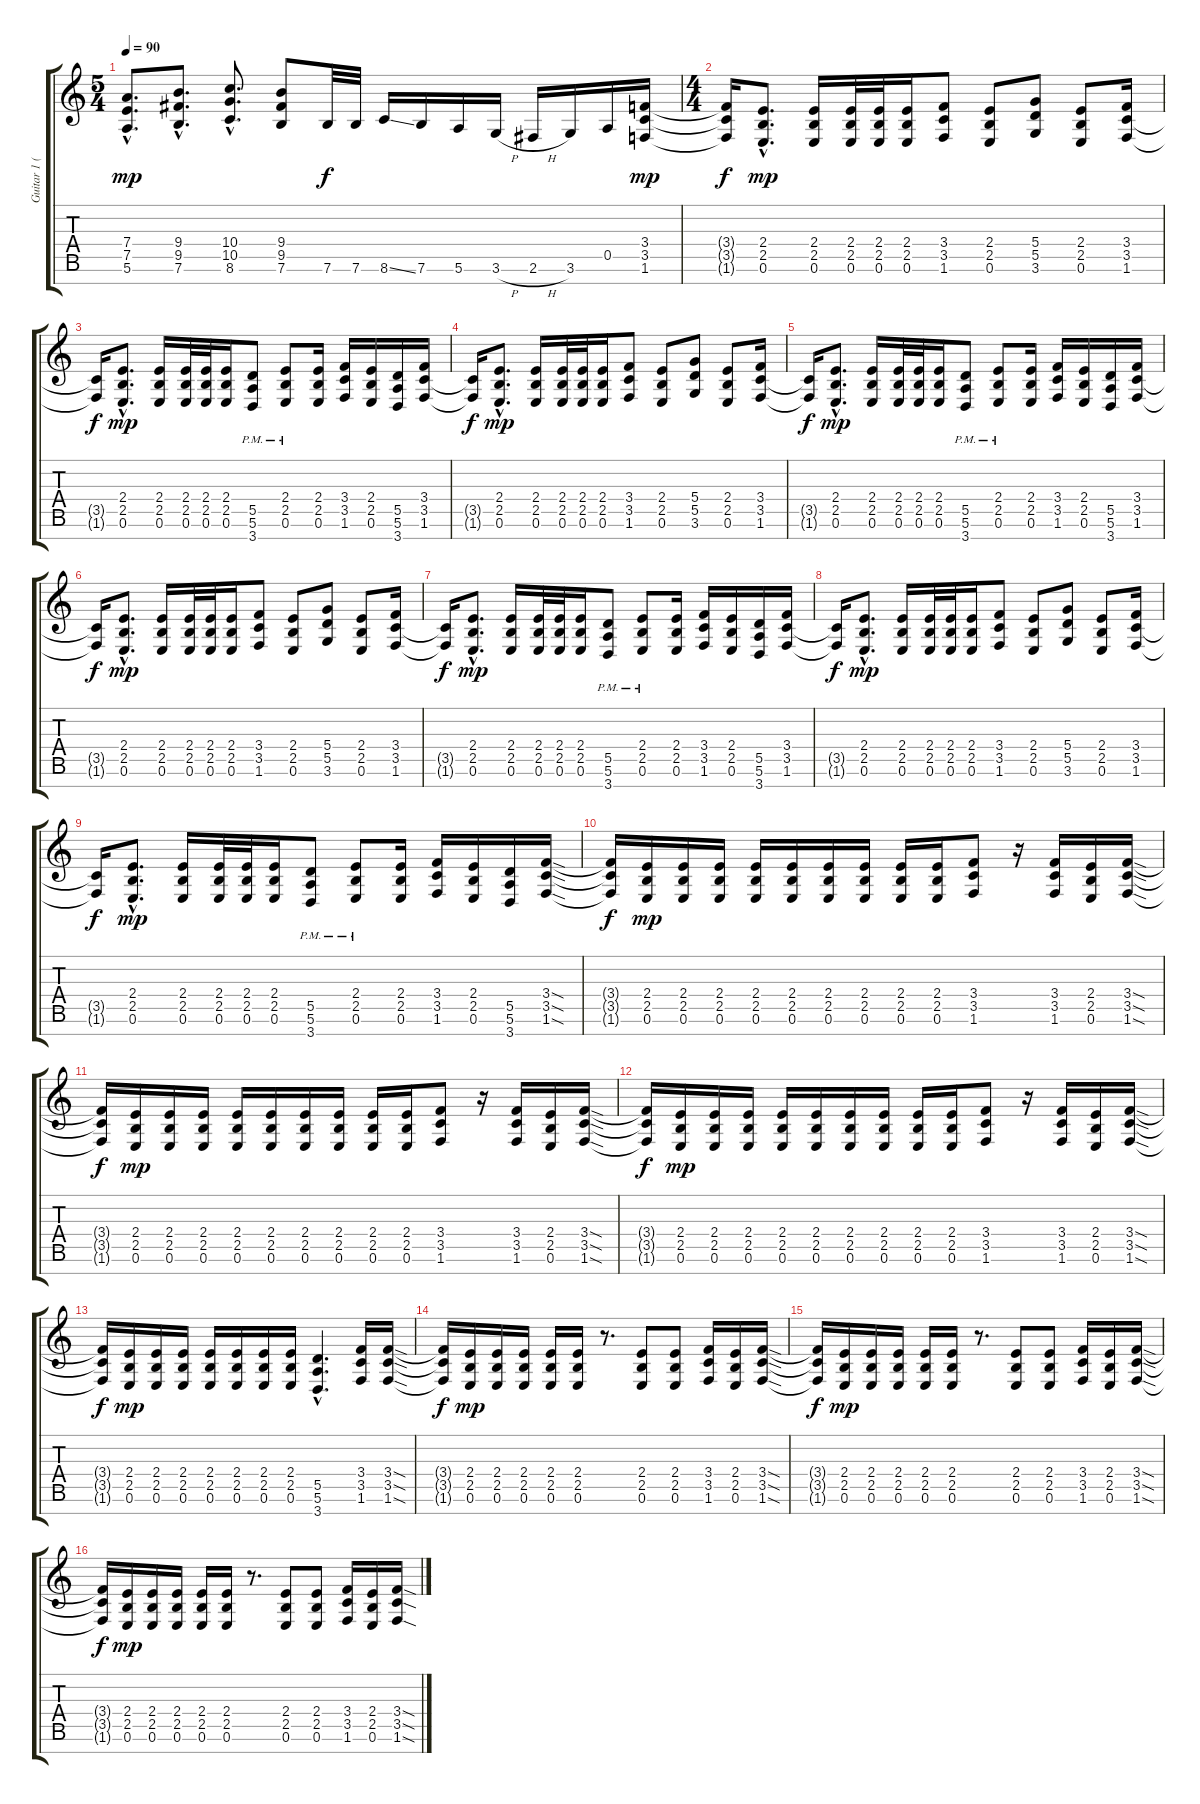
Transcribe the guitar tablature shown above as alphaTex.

\track ("Guitar 1 (7 strings)" "Guitar 1 (") {instrument distortionguitar}
\staff {score tabs}
\tuning (E4 B3 G3 D3 A2 E2 B1) {hide}
\ts (5 4)
\tempo 90
\clef g2
\ks c
(7.4{hac} 7.5{hac} 5.6{hac}).8{d dy mp} (9.4{hac} 9.5{hac} 7.6{hac}).8{d} (10.4{hac} 10.5{hac} 8.6{hac}).8{d} (9.4 9.5 7.6).8 7.6.32{dy f} 7.6.32 8.6{ss}.16 7.6.16 5.6.16 3.6{h}.16 2.6{h}.16 3.6.16 0.5.16 (3.4 3.5 1.6).16{dy mp} |
\ts (4 4)
(3.4{t} 3.5{t} 1.6{t}).16{dy f} (2.4{hac} 2.5{hac} 0.6{hac}).8{d dy mp} (2.4 2.5 0.6).16 (2.4 2.5 0.6).32 (2.4 2.5 0.6).32 (2.4 2.5 0.6).16 (3.4 3.5 1.6).8 (2.4 2.5 0.6).8 (5.4 5.5 3.6).8 (2.4 2.5 0.6).8 (3.4 3.5 1.6).16 |
(3.5{t} 1.6{t}).16{dy f} (2.4{hac} 2.5{hac} 0.6{hac}).8{d dy mp} (2.4 2.5 0.6).16 (2.4 2.5 0.6).32 (2.4 2.5 0.6).32 (2.4 2.5 0.6).16 (5.5{pm} 5.6{pm} 3.7{pm}).8 (2.4{pm} 2.5{pm} 0.6{pm}).8 (2.4 2.5 0.6).16 (3.4 3.5 1.6).16 (2.4 2.5 0.6).16 (5.5 5.6 3.7).16 (3.4 3.5 1.6).16 |
(3.5{t} 1.6{t}).16{dy f} (2.4{hac} 2.5{hac} 0.6{hac}).8{d dy mp} (2.4 2.5 0.6).16 (2.4 2.5 0.6).32 (2.4 2.5 0.6).32 (2.4 2.5 0.6).16 (3.4 3.5 1.6).8 (2.4 2.5 0.6).8 (5.4 5.5 3.6).8 (2.4 2.5 0.6).8 (3.4 3.5 1.6).16 |
(3.5{t} 1.6{t}).16{dy f} (2.4{hac} 2.5{hac} 0.6{hac}).8{d dy mp} (2.4 2.5 0.6).16 (2.4 2.5 0.6).32 (2.4 2.5 0.6).32 (2.4 2.5 0.6).16 (5.5{pm} 5.6{pm} 3.7{pm}).8 (2.4{pm} 2.5{pm} 0.6{pm}).8 (2.4 2.5 0.6).16 (3.4 3.5 1.6).16 (2.4 2.5 0.6).16 (5.5 5.6 3.7).16 (3.4 3.5 1.6).16 |
(3.5{t} 1.6{t}).16{dy f} (2.4{hac} 2.5{hac} 0.6{hac}).8{d dy mp} (2.4 2.5 0.6).16 (2.4 2.5 0.6).32 (2.4 2.5 0.6).32 (2.4 2.5 0.6).16 (3.4 3.5 1.6).8 (2.4 2.5 0.6).8 (5.4 5.5 3.6).8 (2.4 2.5 0.6).8 (3.4 3.5 1.6).16 |
(3.5{t} 1.6{t}).16{dy f} (2.4{hac} 2.5{hac} 0.6{hac}).8{d dy mp} (2.4 2.5 0.6).16 (2.4 2.5 0.6).32 (2.4 2.5 0.6).32 (2.4 2.5 0.6).16 (5.5{pm} 5.6{pm} 3.7{pm}).8 (2.4{pm} 2.5{pm} 0.6{pm}).8 (2.4 2.5 0.6).16 (3.4 3.5 1.6).16 (2.4 2.5 0.6).16 (5.5 5.6 3.7).16 (3.4 3.5 1.6).16 |
(3.5{t} 1.6{t}).16{dy f} (2.4{hac} 2.5{hac} 0.6{hac}).8{d dy mp} (2.4 2.5 0.6).16 (2.4 2.5 0.6).32 (2.4 2.5 0.6).32 (2.4 2.5 0.6).16 (3.4 3.5 1.6).8 (2.4 2.5 0.6).8 (5.4 5.5 3.6).8 (2.4 2.5 0.6).8 (3.4 3.5 1.6).16 |
(3.5{t} 1.6{t}).16{dy f} (2.4{hac} 2.5{hac} 0.6{hac}).8{d dy mp} (2.4 2.5 0.6).16 (2.4 2.5 0.6).32 (2.4 2.5 0.6).32 (2.4 2.5 0.6).16 (5.5{pm} 5.6{pm} 3.7{pm}).8 (2.4{pm} 2.5{pm} 0.6{pm}).8 (2.4 2.5 0.6).16 (3.4 3.5 1.6).16 (2.4 2.5 0.6).16 (5.5 5.6 3.7).16 (3.4{sod} 3.5{sod} 1.6{sod}).16 |
(3.4{t} 3.5{t} 1.6{t}).16{dy f} (2.4 2.5 0.6).16{dy mp} (2.4 2.5 0.6).16 (2.4 2.5 0.6).16 (2.4 2.5 0.6).16 (2.4 2.5 0.6).16 (2.4 2.5 0.6).16 (2.4 2.5 0.6).16 (2.4 2.5 0.6).16 (2.4 2.5 0.6).16 (3.4 3.5 1.6).8 r.16 (3.4 3.5 1.6).16 (2.4 2.5 0.6).16 (3.4{sod} 3.5{sod} 1.6{sod}).16 |
(3.4{t} 3.5{t} 1.6{t}).16{dy f} (2.4 2.5 0.6).16{dy mp} (2.4 2.5 0.6).16 (2.4 2.5 0.6).16 (2.4 2.5 0.6).16 (2.4 2.5 0.6).16 (2.4 2.5 0.6).16 (2.4 2.5 0.6).16 (2.4 2.5 0.6).16 (2.4 2.5 0.6).16 (3.4 3.5 1.6).8 r.16 (3.4 3.5 1.6).16 (2.4 2.5 0.6).16 (3.4{sod} 3.5{sod} 1.6{sod}).16 |
(3.4{t} 3.5{t} 1.6{t}).16{dy f} (2.4 2.5 0.6).16{dy mp} (2.4 2.5 0.6).16 (2.4 2.5 0.6).16 (2.4 2.5 0.6).16 (2.4 2.5 0.6).16 (2.4 2.5 0.6).16 (2.4 2.5 0.6).16 (2.4 2.5 0.6).16 (2.4 2.5 0.6).16 (3.4 3.5 1.6).8 r.16 (3.4 3.5 1.6).16 (2.4 2.5 0.6).16 (3.4{sod} 3.5{sod} 1.6{sod}).16 |
(3.4{t} 3.5{t} 1.6{t}).16{dy f} (2.4 2.5 0.6).16{dy mp} (2.4 2.5 0.6).16 (2.4 2.5 0.6).16 (2.4 2.5 0.6).16 (2.4 2.5 0.6).16 (2.4 2.5 0.6).16 (2.4 2.5 0.6).16 (5.5{hac} 5.6{hac} 3.7{hac}).4{d} (3.4 3.5 1.6).16 (3.4{sod} 3.5{sod} 1.6{sod}).16 |
(3.4{t} 3.5{t} 1.6{t}).16{dy f} (2.4 2.5 0.6).16{dy mp} (2.4 2.5 0.6).16 (2.4 2.5 0.6).16 (2.4 2.5 0.6).16 (2.4 2.5 0.6).16 r.8{d} (2.4 2.5 0.6).8 (2.4 2.5 0.6).8 (3.4 3.5 1.6).16 (2.4 2.5 0.6).16 (3.4{sod} 3.5{sod} 1.6{sod}).16 |
(3.4{t} 3.5{t} 1.6{t}).16{dy f} (2.4 2.5 0.6).16{dy mp} (2.4 2.5 0.6).16 (2.4 2.5 0.6).16 (2.4 2.5 0.6).16 (2.4 2.5 0.6).16 r.8{d} (2.4 2.5 0.6).8 (2.4 2.5 0.6).8 (3.4 3.5 1.6).16 (2.4 2.5 0.6).16 (3.4{sod} 3.5{sod} 1.6{sod}).16 |
(3.4{t} 3.5{t} 1.6{t}).16{dy f} (2.4 2.5 0.6).16{dy mp} (2.4 2.5 0.6).16 (2.4 2.5 0.6).16 (2.4 2.5 0.6).16 (2.4 2.5 0.6).16 r.8{d} (2.4 2.5 0.6).8 (2.4 2.5 0.6).8 (3.4 3.5 1.6).16 (2.4 2.5 0.6).16 (3.4{sod} 3.5{sod} 1.6{sod}).16
